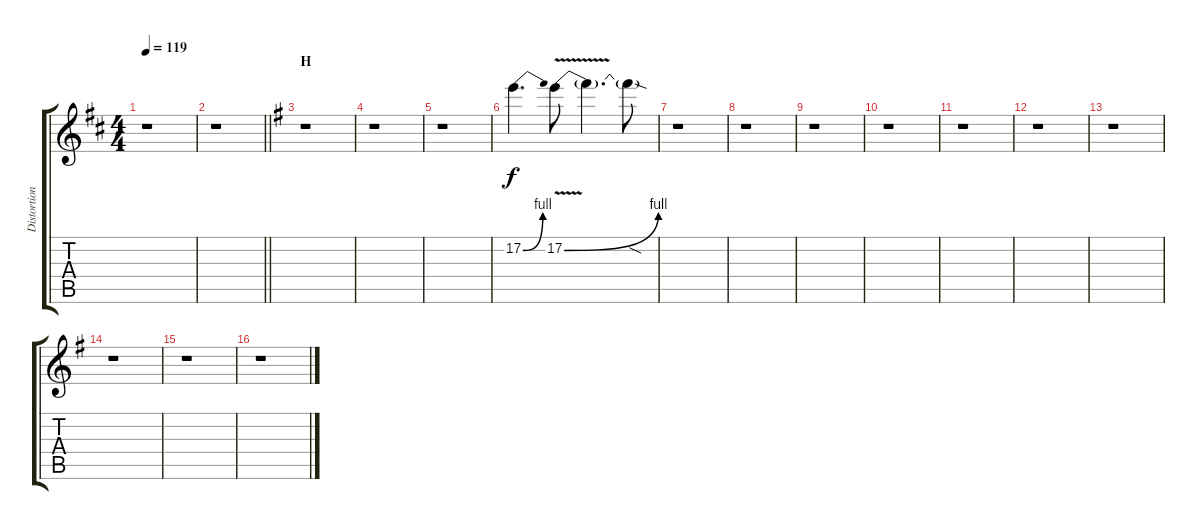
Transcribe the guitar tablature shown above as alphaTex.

\track ("Distortion 6" "Distortion") {instrument distortionguitar}
\staff {score tabs}
\tuning (E4 B3 G3 D3 A2 E2) {hide}
\ts (4 4)
\tempo 119
\clef g2
\ks d
r.1{dy f} |
\barLineRight lightlight
r.1 |
\section ("" "H")
\ks g
r.1 |
r.1 |
r.1 |
17.2{be (bend 0 0 60 4)}.4{d} 17.2{be (bend 0 0 60 4) v}.8 17.2{t}.4{d} 17.2{sod t}.8 |
r.1 |
r.1 |
r.1 |
r.1 |
r.1 |
r.1 |
r.1 |
r.1 |
r.1 |
r.1
